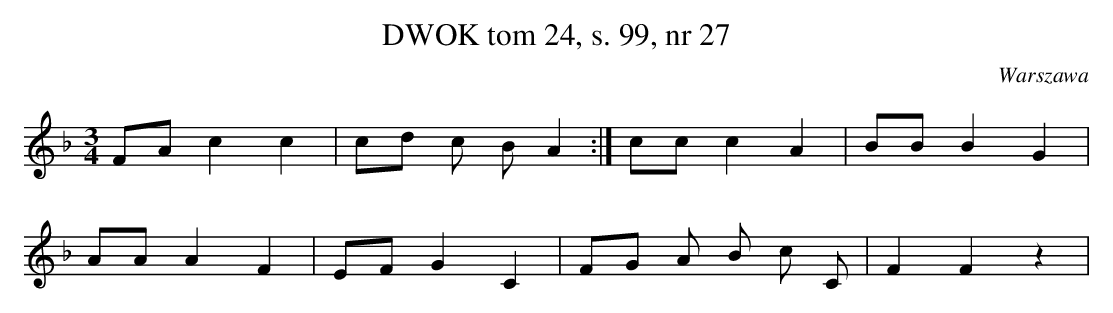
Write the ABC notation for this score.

X:1
T: DWOK tom 24, s. 99, nr 27
O: Warszawa
L: 1/16
M: 3/4
K: F
F2A2 c4 c4 | c2d2 c2 B2 A4 :| c2c2 c4 A4 | B2B2 B4 G4 |
A2A2 A4 F4 | E2F2 G4 C4 | F2G2 A2 B2 c2 C2 | F4 F4 z4 |
